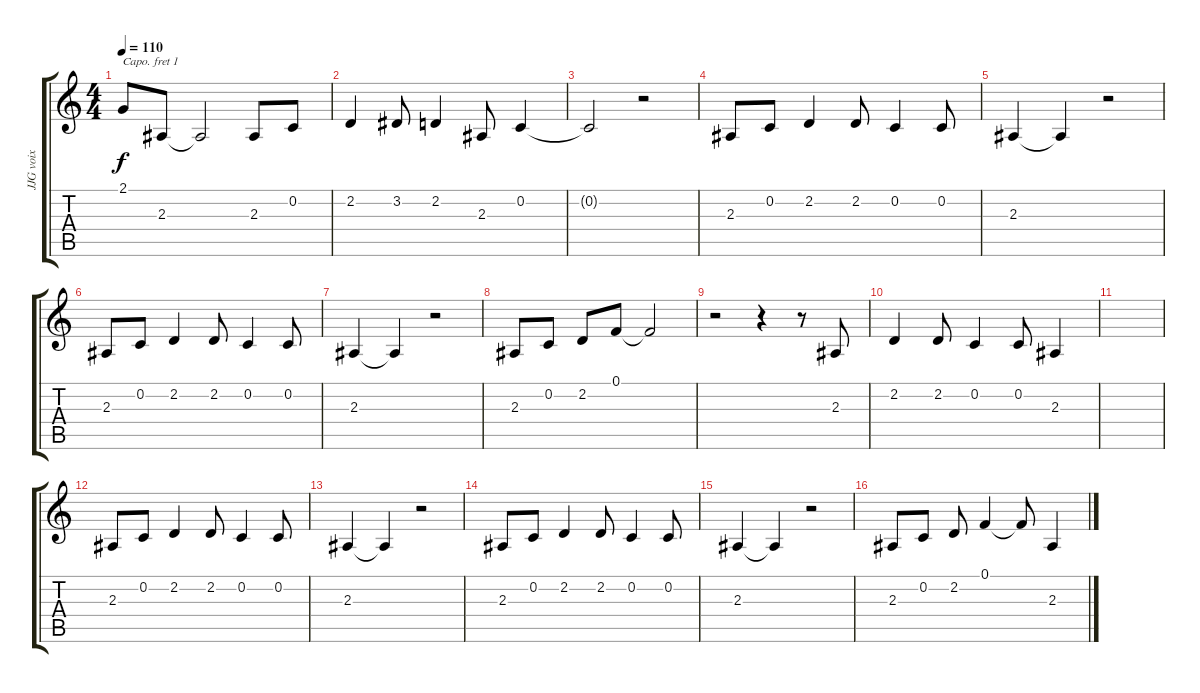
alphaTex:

\track ("JJG voix" "JJG voix") {instrument choiraahs}
\staff {score tabs}
\capo 1
\tuning (E4 B3 G3 D3 A2 E2) {hide}
\ts (4 4)
\tempo 110
\clef g2
\ks c
2.1.8{dy f} 2.3.8 2.3{t}.2 2.3.8 0.2.8 |
2.2.4 3.2.8 2.2.4 2.3.8 0.2.4 |
0.2{t}.2 r.2 |
2.3.8 0.2.8 2.2.4 2.2.8 0.2.4 0.2.8 |
2.3.4 2.3{t}.4 r.2 |
2.3.8 0.2.8 2.2.4 2.2.8 0.2.4 0.2.8 |
2.3.4 2.3{t}.4 r.2 |
2.3.8 0.2.8 2.2.8 0.1.8 0.1{t}.2 |
r.2 r.4 r.8 2.3.8 |
2.2.4 2.2.8 0.2.4 0.2.8 2.3.4 |
|
2.3.8 0.2.8 2.2.4 2.2.8 0.2.4 0.2.8 |
2.3.4 2.3{t}.4 r.2 |
2.3.8 0.2.8 2.2.4 2.2.8 0.2.4 0.2.8 |
2.3.4 2.3{t}.4 r.2 |
2.3.8 0.2.8 2.2.8 0.1.4 0.1{t}.8 2.3.4
